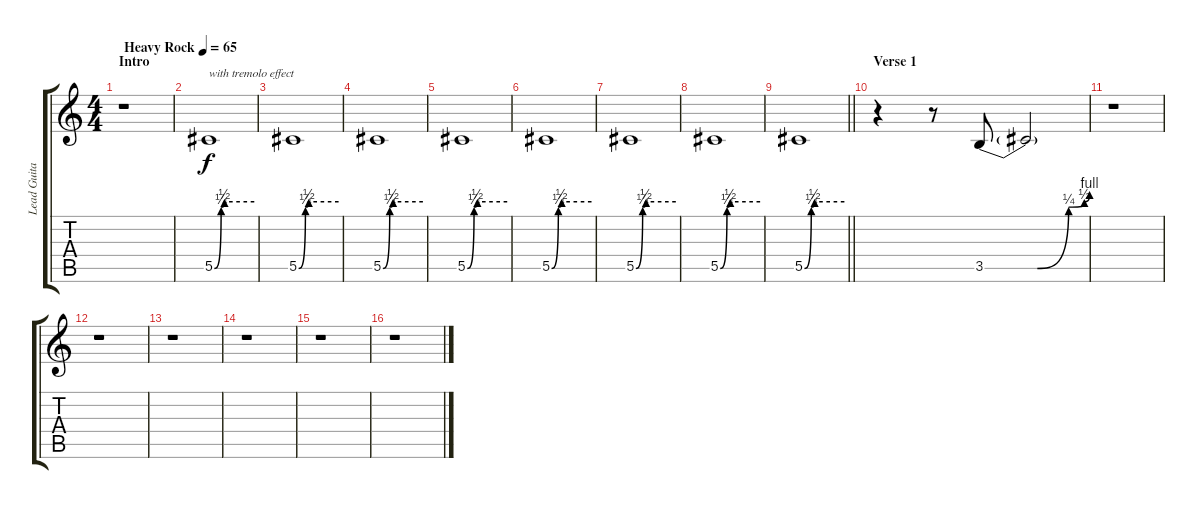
\track ("Lead Guitar 1" "Lead Guita") {instrument distortionguitar}
\staff {score tabs}
\tuning (Eb4 Bb3 Gb3 Db3 Ab2 Db2) {hide}
\ts (4 4)
\section ("" "Intro")
\tempo (65 "Heavy Rock")
\clef g2
\ks c
r.1{dy f instrument distortionguitar} |
5.5{be (custom 0 0 10 1 15 2 60 2)}.1{txt "with tremolo effect" instrument distortionguitar} |
5.5{be (custom 0 0 10 1 15 2 60 2)}.1 |
5.5{be (custom 0 0 10 1 15 2 60 2)}.1 |
5.5{be (custom 0 0 10 1 15 2 60 2)}.1 |
5.5{be (custom 0 0 10 1 15 2 60 2)}.1{volume 6} |
5.5{be (custom 0 0 10 1 15 2 60 2)}.1 |
5.5{be (custom 0 0 10 1 15 2 60 2)}.1 |
\barLineRight lightlight
5.5{be (custom 0 0 10 1 15 2 60 2)}.1 |
\section ("" "Verse 1")
r.4{volume 14 instrument distortionguitar} r.8 3.5{be (custom 0 0 30 0 48 1 57 2 60 4)}.8{volume 3} 3.5{t}.2 |
r.1 |
r.1 |
r.1 |
r.1 |
r.1 |
r.1
